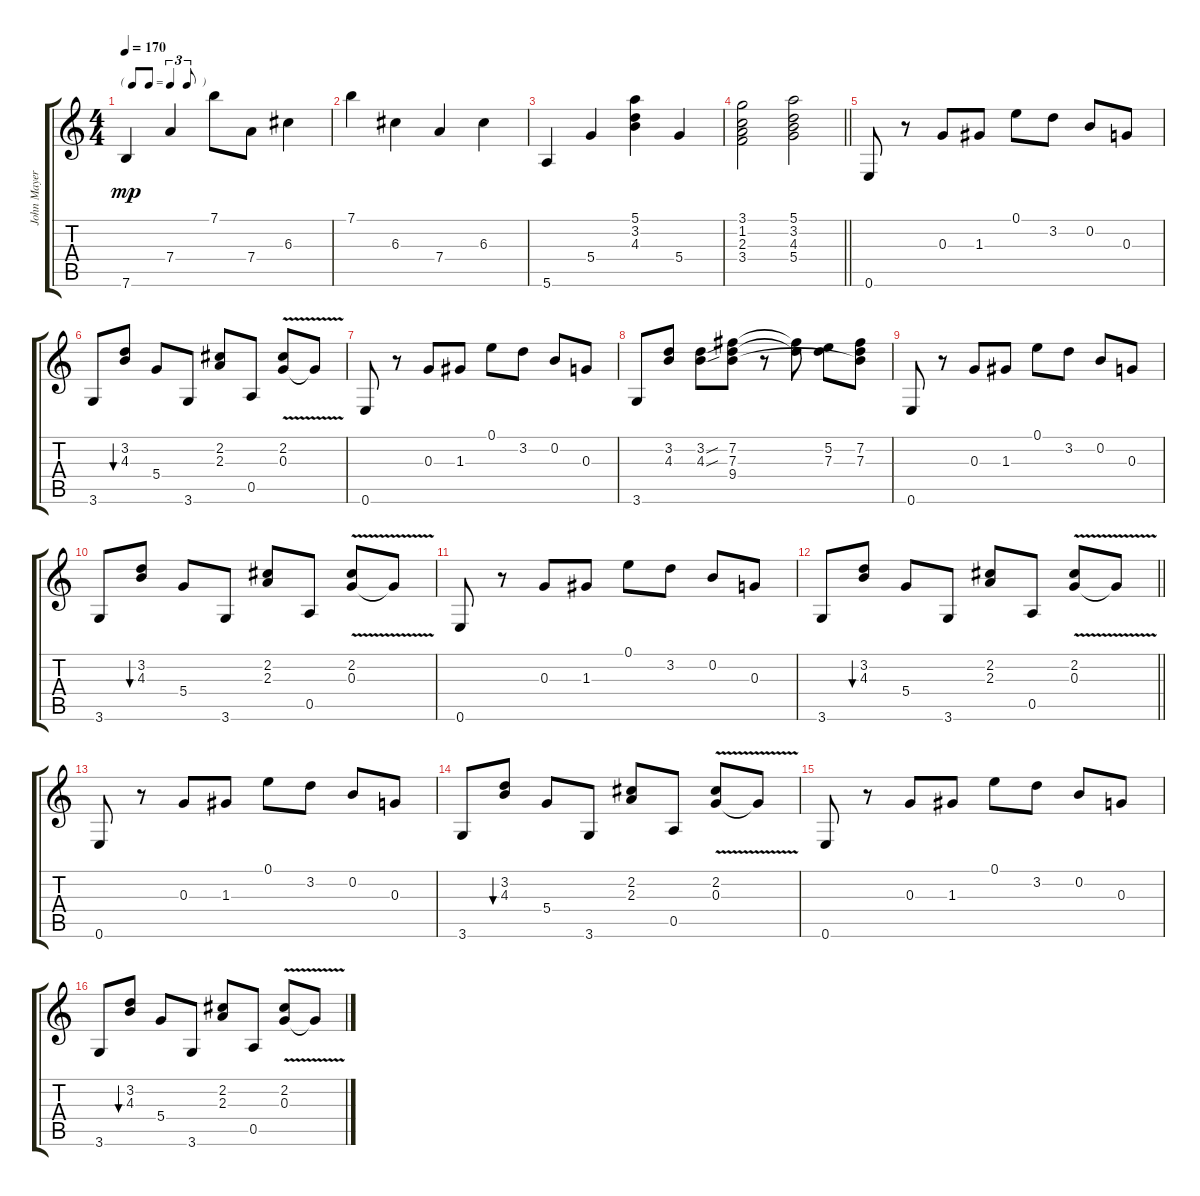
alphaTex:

\track ("John Mayer" "John Mayer") {instrument overdrivenguitar}
\staff {score tabs}
\tuning (E4 B3 G3 D3 A2 E2) {hide}
\ts (4 4)
\tf triplet8th
\tempo 170
\clef g2
\ks c
7.6.4{dy mp} 7.4.4 7.1.8 7.4.8 6.3.4 |
7.1.4 6.3.4 7.4.4 6.3.4 |
5.6.4 5.4.4 (5.1 3.2 4.3).4 5.4.4 |
\barLineRight lightlight
(3.1 1.2 2.3 3.4).2 (5.1 3.2 4.3 5.4).2 |
0.6.8 r.8 0.3.8 1.3.8 0.1.8 3.2.8 0.2.8 0.3.8 |
3.6.8 (3.2 4.3).8{bu 480} 5.4.8 3.6.8 (2.2 2.3).8 0.5.8 (2.2 0.3{v}).8 0.3{t}.8 |
0.6.8 r.8 0.3.8 1.3.8 0.1.8 3.2.8 0.2.8 0.3.8 |
3.6.8 (3.2 4.3).8 (3.2{sou} 4.3{sou}).8 (7.2 7.3 9.4).8 r.8 (7.2{t} 7.3{t}).8 (5.2 7.3).8 (7.2 7.3 9.4{t}).8 |
0.6.8 r.8 0.3.8 1.3.8 0.1.8 3.2.8 0.2.8 0.3.8 |
3.6.8 (3.2 4.3).8{bu 480} 5.4.8 3.6.8 (2.2 2.3).8 0.5.8 (2.2 0.3{v}).8 0.3{t}.8 |
0.6.8 r.8 0.3.8 1.3.8 0.1.8 3.2.8 0.2.8 0.3.8 |
\barLineRight lightlight
3.6.8 (3.2 4.3).8{bu 480} 5.4.8 3.6.8 (2.2 2.3).8 0.5.8 (2.2 0.3{v}).8 0.3{t}.8 |
0.6.8 r.8 0.3.8 1.3.8 0.1.8 3.2.8 0.2.8 0.3.8 |
3.6.8 (3.2 4.3).8{bu 480} 5.4.8 3.6.8 (2.2 2.3).8 0.5.8 (2.2 0.3{v}).8 0.3{t}.8 |
0.6.8 r.8 0.3.8 1.3.8 0.1.8 3.2.8 0.2.8 0.3.8 |
3.6.8 (3.2 4.3).8{bu 480} 5.4.8 3.6.8 (2.2 2.3).8 0.5.8 (2.2 0.3{v}).8 0.3{t}.8
